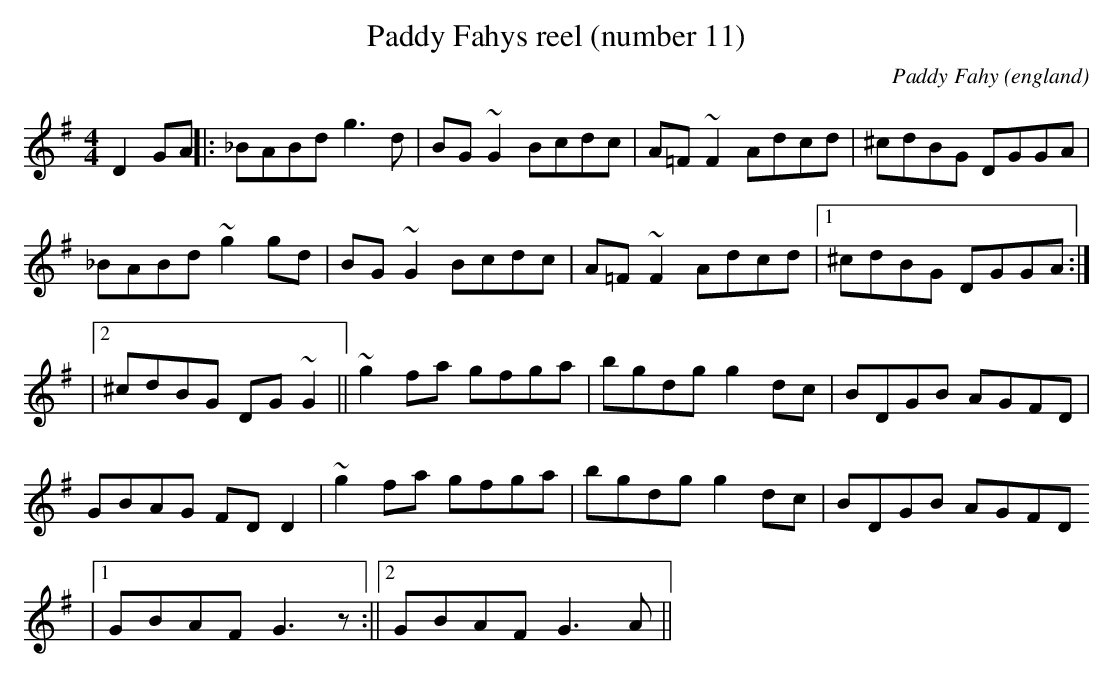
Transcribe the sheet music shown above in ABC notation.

X:1
T:Paddy Fahys reel (number 11)
O:england
M:4/4
L:1/8
C:Paddy Fahy
K:G
D2 GA ||: _BABd g3d | BG~G2 Bcdc | A=F~F2 Adcd | ^cdBG DGGA |
_BABd ~g2gd | BG~G2 Bcdc | A=F~F2 Adcd |1 ^cdBG DGGA :|
|2 ^cdBG DG~G2 || ~g2fa gfga | bgdg g2dc | BDGB AGFD |
GBAG FDD2 | ~g2fa gfga | bgdg g2dc | BDGB AGFD
|1 GBAF G3 z :||2 GBAF G3 A ||
